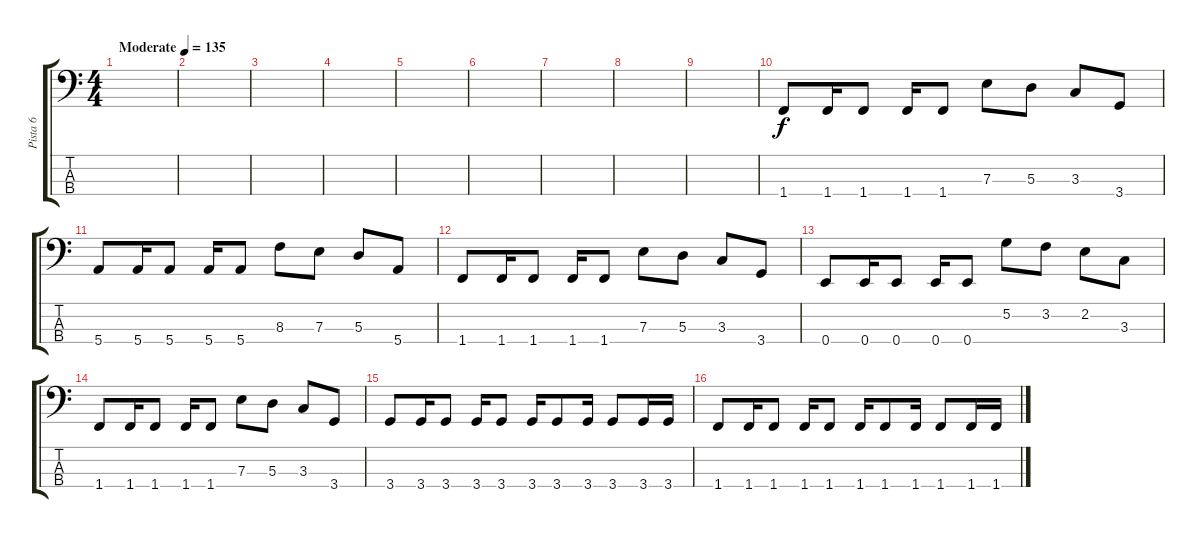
\track ("Pista 6" "Pista 6") {instrument synthbass1}
\staff {score tabs}
\tuning (G2 D2 A1 E1) {hide}
\ts (4 4)
\tempo (135 "Moderate")
\clef f4
\ks c
|
|
|
|
|
|
|
|
|
1.4.8 1.4.16 1.4.8 1.4.16 1.4.8 7.3.8 5.3.8 3.3.8 3.4.8 |
5.4.8 5.4.16 5.4.8 5.4.16 5.4.8 8.3.8 7.3.8 5.3.8 5.4.8 |
1.4.8 1.4.16 1.4.8 1.4.16 1.4.8 7.3.8 5.3.8 3.3.8 3.4.8 |
0.4.8 0.4.16 0.4.8 0.4.16 0.4.8 5.2.8 3.2.8 2.2.8 3.3.8 |
1.4.8 1.4.16 1.4.8 1.4.16 1.4.8 7.3.8 5.3.8 3.3.8 3.4.8 |
3.4.8 3.4.16 3.4.8 3.4.16 3.4.8 3.4.16 3.4.8 3.4.16 3.4.8 3.4.16 3.4.16 |
1.4.8 1.4.16 1.4.8 1.4.16 1.4.8 1.4.16 1.4.8 1.4.16 1.4.8 1.4.16 1.4.16
